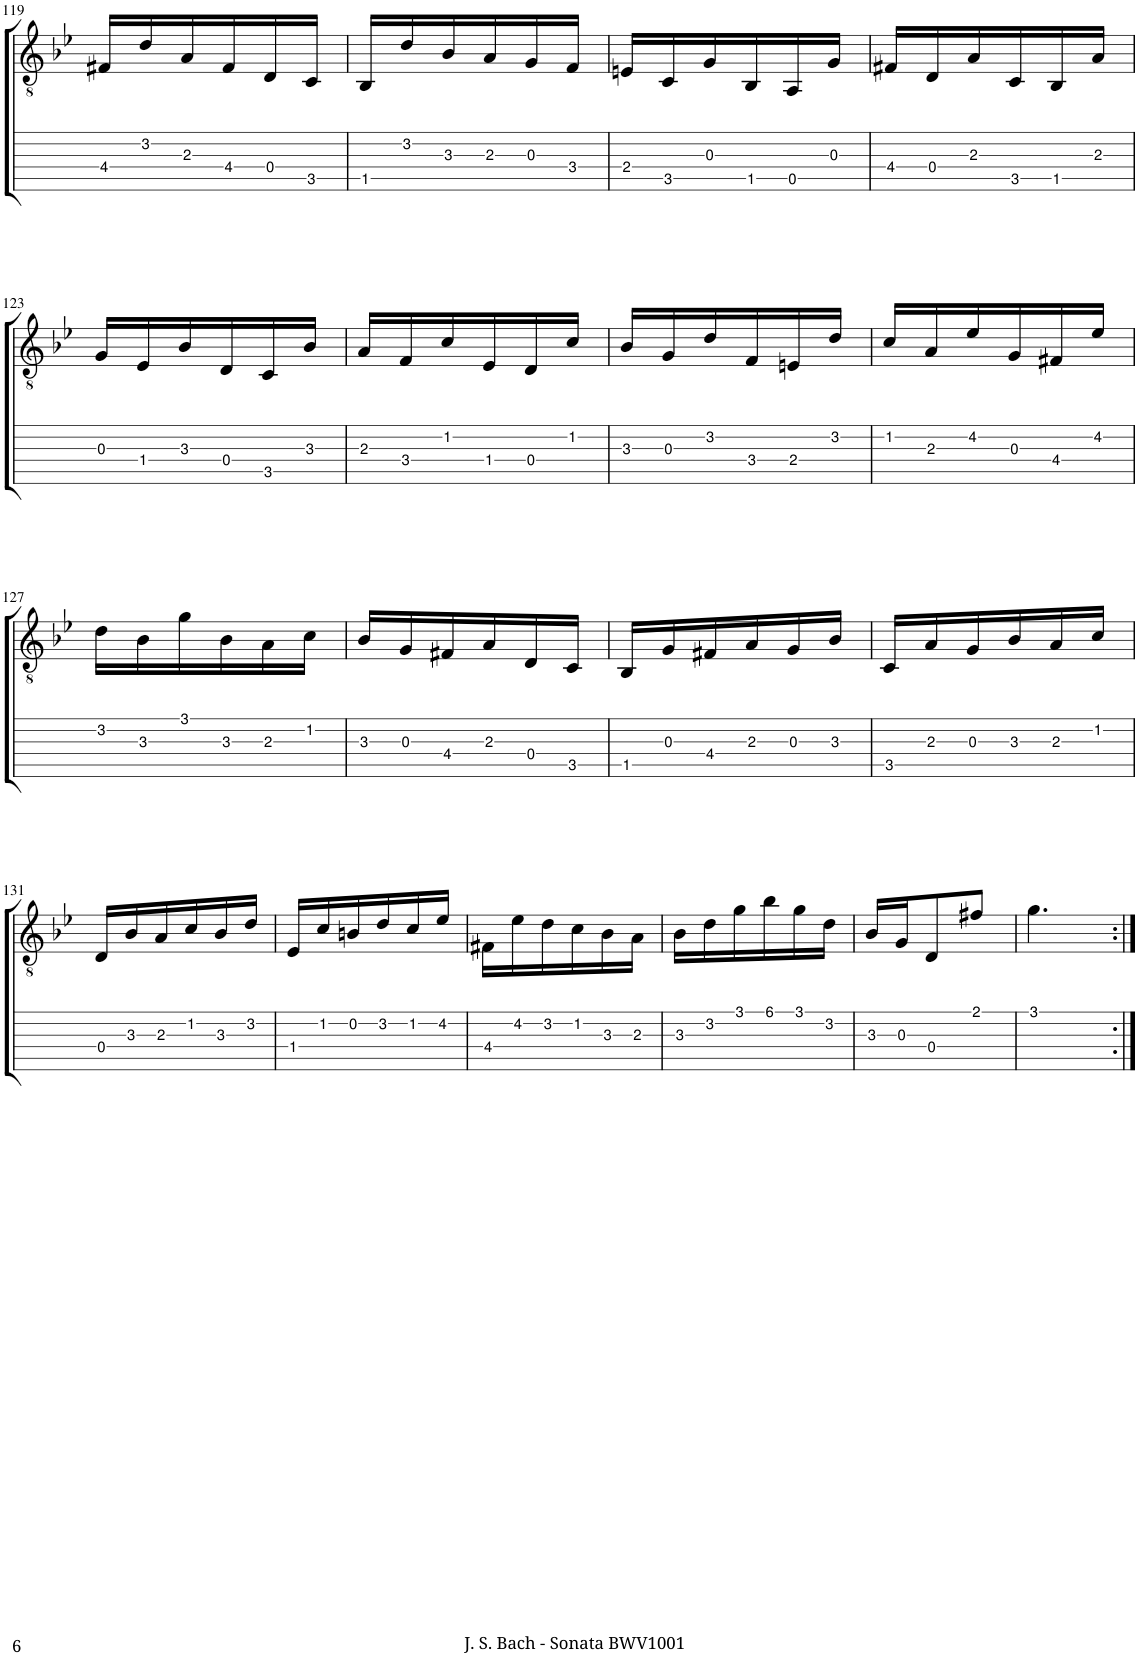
**kern	**kern
*part1	*part1
*staff2	*staff1
*I"Electric Guitar	*
*I'El. Guit.	*
!!LO:PB:g=z
*	*clefGv2
*k[b-e-]	*k[b-e-]
*M3/8	*M3/8
=119	=119
16F#LL	16F#X/LL
16d	16d/
16A	16A/
16F#	16F#/
16D	16D/
16CJJ	16C/JJ
=120	=120
16BB-LL	16BB-/LL
16d	16d/
16B-	16B-/
16A	16A/
16G	16G/
16FJJ	16F/JJ
=121	=121
16ELL	16En/LL
16C	16C/
16G	16G/
16BB-	16BB-/
16AA	16AA/
16GJJ	16G/JJ
=122	=122
16F#LL	16F#X/LL
16D	16D/
16A	16A/
16C	16C/
16BB-	16BB-/
16AJJ	16A/JJ
!!LO:LB:g=z
=123	=123
16GLL	16G/LL
16E-	16E-/
16B-	16B-/
16D	16D/
16C	16C/
16B-JJ	16B-/JJ
=124	=124
16ALL	16A/LL
16F	16F/
16c	16c/
16E-	16E-/
16D	16D/
16cJJ	16c/JJ
=125	=125
16B-LL	16B-/LL
16G	16G/
16d	16d/
16F	16F/
16E	16En/
16dJJ	16d/JJ
=126	=126
16cLL	16c/LL
16A	16A/
16e-	16e-/
16G	16G/
16F#	16F#X/
16e-JJ	16e-/JJ
!!LO:LB:g=z
=127	=127
16dLL	16d\LL
16B-	16B-\
16g	16g\
16B-	16B-\
16A	16A\
16cJJ	16c\JJ
=128	=128
16B-LL	16B-/LL
16G	16G/
16F#	16F#X/
16A	16A/
16D	16D/
16CJJ	16C/JJ
=129	=129
16BB-LL	16BB-/LL
16G	16G/
16F#	16F#X/
16A	16A/
16G	16G/
16B-JJ	16B-/JJ
=130	=130
16CLL	16C/LL
16A	16A/
16G	16G/
16B-	16B-/
16A	16A/
16cJJ	16c/JJ
!!LO:LB:g=z
=131	=131
16DLL	16D/LL
16B-	16B-/
16A	16A/
16c	16c/
16B-	16B-/
16dJJ	16d/JJ
=132	=132
16E-LL	16E-/LL
16c	16c/
16B	16Bn/
16d	16d/
16c	16c/
16e-JJ	16e-/JJ
=133	=133
16F#LL	16F#X\LL
16e-	16e-\
16d	16d\
16c	16c\
16B-	16B-\
16AJJ	16A\JJ
=134	=134
16B-LL	16B-\LL
16d	16d\
16g	16g\
16b-	16b-\
16g	16g\
16dJJ	16d\JJ
=135	=135
16B-LL	16B-/LL
16GJ	16G/J
8D	8D/
8f#J	8f#X/J
=136	=136
4.g	4.g\
=:|!	=:|!
*-	*-
